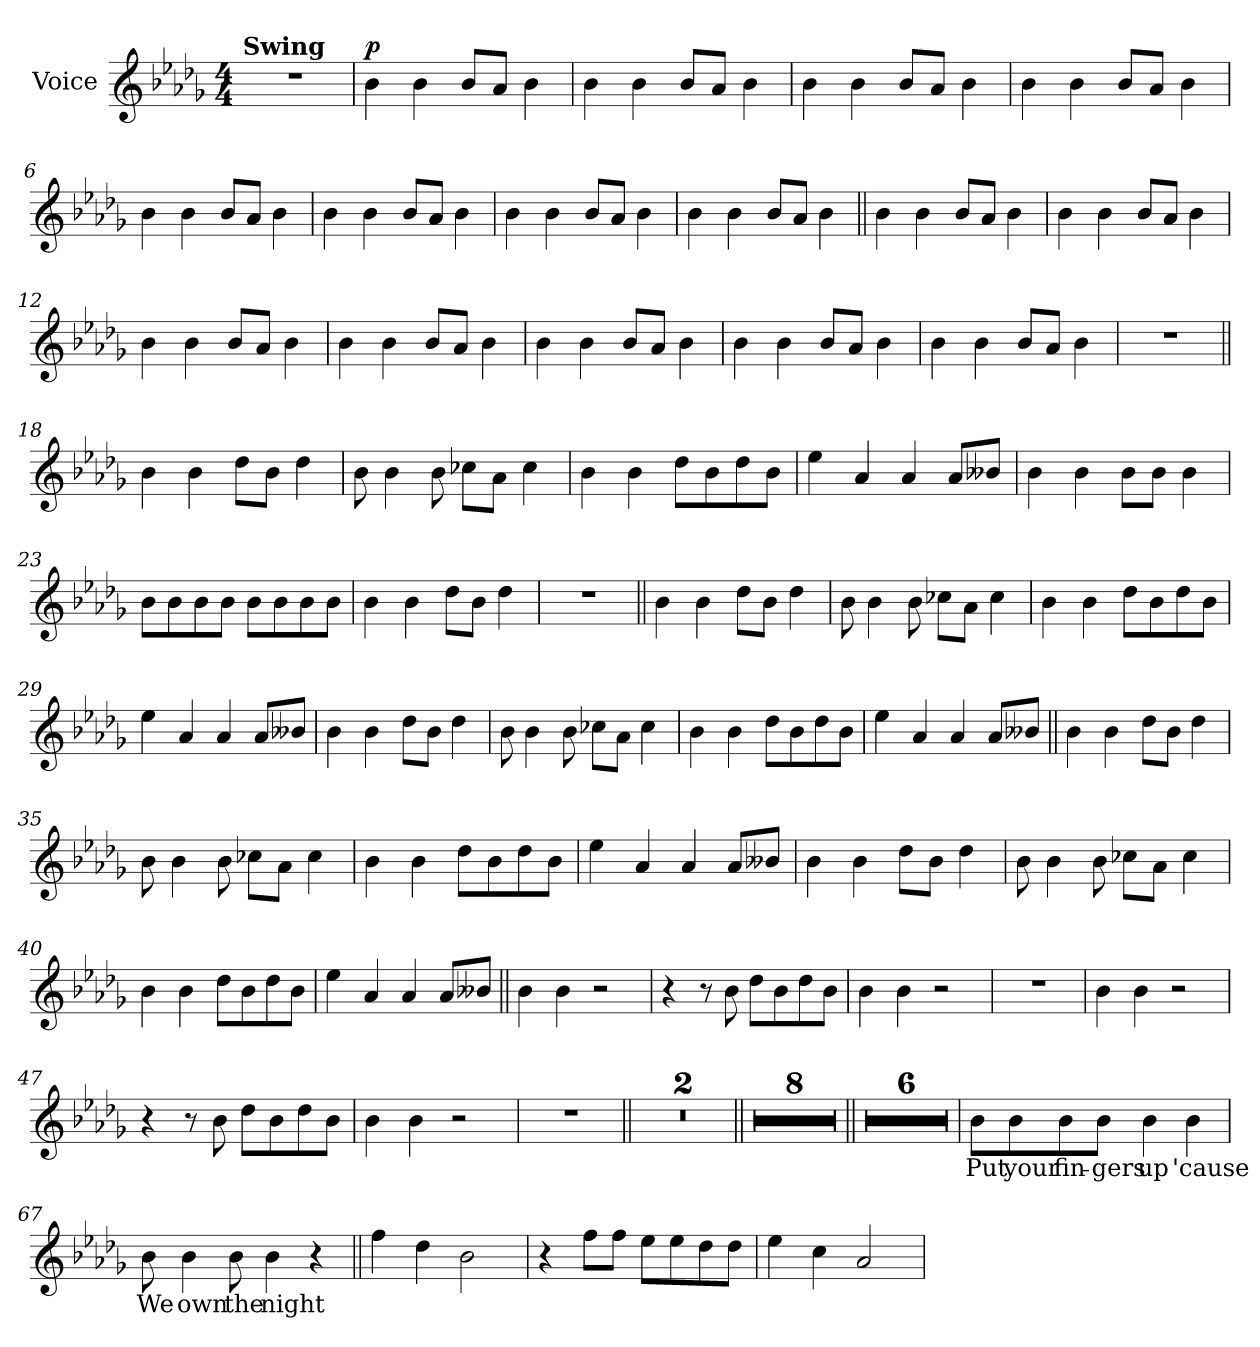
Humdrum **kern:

**kern	**text	**dynam
*part1	*part1	*part1
*staff1	*staff1	*staff1
*I"Voice	*	*
*I'Vc.	*	*
*clefG2	*	*
*k[b-e-a-d-g-]	*	*
*M4/4	*	*
*MM150	*	*
=1	=1	=1
!LO:TX:B:t=Swing	!	!
1r	.	.
=2	=2	=2
!	!	!LO:DY:b
4b-!	.	p
4b-!	.	.
8b-!L	.	.
8a-!J	.	.
4b-!	.	.
=3	=3	=3
4b-!	.	.
4b-!	.	.
8b-!L	.	.
8a-!J	.	.
4b-!	.	.
=4	=4	=4
4b-!	.	.
4b-!	.	.
8b-!L	.	.
8a-!J	.	.
4b-!	.	.
=5	=5	=5
4b-!	.	.
4b-!	.	.
8b-!L	.	.
8a-!J	.	.
4b-!	.	.
=6	=6	=6
4b-!	.	.
4b-!	.	.
8b-!L	.	.
8a-!J	.	.
4b-!	.	.
=7	=7	=7
4b-!	.	.
4b-!	.	.
8b-!L	.	.
8a-!J	.	.
4b-!	.	.
=8	=8	=8
4b-!	.	.
4b-!	.	.
8b-!L	.	.
8a-!J	.	.
4b-!	.	.
=9	=9	=9
4b-!	.	.
4b-!	.	.
8b-!L	.	.
8a-!J	.	.
4b-!	.	.
=10||	=10||	=10||
4b-!	.	.
4b-!	.	.
8b-!L	.	.
8a-!J	.	.
4b-!	.	.
=11	=11	=11
4b-!	.	.
4b-!	.	.
8b-!L	.	.
8a-!J	.	.
4b-!	.	.
=12	=12	=12
4b-!	.	.
4b-!	.	.
8b-!L	.	.
8a-!J	.	.
4b-!	.	.
=13	=13	=13
4b-!	.	.
4b-!	.	.
8b-!L	.	.
8a-!J	.	.
4b-!	.	.
=14	=14	=14
4b-!	.	.
4b-!	.	.
8b-!L	.	.
8a-!J	.	.
4b-!	.	.
=15	=15	=15
4b-!	.	.
4b-!	.	.
8b-!L	.	.
8a-!J	.	.
4b-!	.	.
=16	=16	=16
4b-!	.	.
4b-!	.	.
8b-!L	.	.
8a-!J	.	.
4b-!	.	.
=17	=17	=17
1r	.	.
=18||	=18||	=18||
4b-	.	.
4b-	.	.
8dd-L	.	.
8b-J	.	.
4dd-	.	.
=19	=19	=19
8b-	.	.
4b-	.	.
8b-	.	.
8cc-XL	.	.
8a-J	.	.
4cc-	.	.
=20	=20	=20
4b-	.	.
4b-	.	.
8dd-L	.	.
8b-	.	.
8dd-	.	.
8b-J	.	.
=21	=21	=21
4ee-	.	.
4a-	.	.
4a-	.	.
8a-L	.	.
8b--XJ	.	.
=22	=22	=22
4b-	.	.
4b-	.	.
8b-L	.	.
8b-J	.	.
4b-	.	.
=23	=23	=23
8b-L	.	.
8b-	.	.
8b-	.	.
8b-J	.	.
8b-L	.	.
8b-	.	.
8b-	.	.
8b-J	.	.
=24	=24	=24
4b-	.	.
4b-	.	.
8dd-L	.	.
8b-J	.	.
4dd-	.	.
=25	=25	=25
1r	.	.
=26||	=26||	=26||
4b-	.	.
4b-	.	.
8dd-L	.	.
8b-J	.	.
4dd-	.	.
=27	=27	=27
8b-	.	.
4b-	.	.
8b-	.	.
8cc-XL	.	.
8a-J	.	.
4cc-	.	.
=28	=28	=28
4b-	.	.
4b-	.	.
8dd-L	.	.
8b-	.	.
8dd-	.	.
8b-J	.	.
=29	=29	=29
4ee-	.	.
4a-	.	.
4a-	.	.
8a-L	.	.
8b--XJ	.	.
=30	=30	=30
4b-	.	.
4b-	.	.
8dd-L	.	.
8b-J	.	.
4dd-	.	.
=31	=31	=31
8b-	.	.
4b-	.	.
8b-	.	.
8cc-XL	.	.
8a-J	.	.
4cc-	.	.
=32	=32	=32
4b-	.	.
4b-	.	.
8dd-L	.	.
8b-	.	.
8dd-	.	.
8b-J	.	.
=33	=33	=33
4ee-	.	.
4a-	.	.
4a-	.	.
8a-L	.	.
8b--XJ	.	.
=34||	=34||	=34||
4b-	.	.
4b-	.	.
8dd-L	.	.
8b-J	.	.
4dd-	.	.
=35	=35	=35
8b-	.	.
4b-	.	.
8b-	.	.
8cc-XL	.	.
8a-J	.	.
4cc-	.	.
=36	=36	=36
4b-	.	.
4b-	.	.
8dd-L	.	.
8b-	.	.
8dd-	.	.
8b-J	.	.
=37	=37	=37
4ee-	.	.
4a-	.	.
4a-	.	.
8a-L	.	.
8b--XJ	.	.
=38	=38	=38
4b-	.	.
4b-	.	.
8dd-L	.	.
8b-J	.	.
4dd-	.	.
=39	=39	=39
8b-	.	.
4b-	.	.
8b-	.	.
8cc-XL	.	.
8a-J	.	.
4cc-	.	.
=40	=40	=40
4b-	.	.
4b-	.	.
8dd-L	.	.
8b-	.	.
8dd-	.	.
8b-J	.	.
=41	=41	=41
4ee-	.	.
4a-	.	.
4a-	.	.
8a-L	.	.
8b--XJ	.	.
=42||	=42||	=42||
4b-	.	.
4b-	.	.
2r	.	.
=43	=43	=43
4r	.	.
8r	.	.
8b-	.	.
8dd-L	.	.
8b-	.	.
8dd-	.	.
8b-J	.	.
=44	=44	=44
4b-	.	.
4b-	.	.
2r	.	.
=45	=45	=45
1r	.	.
=46	=46	=46
4b-	.	.
4b-	.	.
2r	.	.
=47	=47	=47
4r	.	.
8r	.	.
8b-	.	.
8dd-L	.	.
8b-	.	.
8dd-	.	.
8b-J	.	.
=48	=48	=48
4b-	.	.
4b-	.	.
2r	.	.
=49	=49	=49
1r	.	.
=50||	=50||	=50||
1r	.	.
=51	=51	=51
1r	.	.
=52||	=52||	=52||
1r	.	.
=53	=53	=53
1r	.	.
=54	=54	=54
1r	.	.
=55	=55	=55
1r	.	.
=56	=56	=56
1r	.	.
=57	=57	=57
1r	.	.
=58	=58	=58
1r	.	.
=59	=59	=59
1r	.	.
=60||	=60||	=60||
1r	.	.
=61	=61	=61
1r	.	.
=62	=62	=62
1r	.	.
=63	=63	=63
1r	.	.
=64	=64	=64
1r	.	.
=65	=65	=65
1r	.	.
=66	=66	=66
8b-!L	Put	.
8b-!	your	.
8b-!	fin-	.
8b-!J	-gers	.
4b-!	up	.
4b-!	'cause	.
=67	=67	=67
8b-!	We	.
4b-!	own	.
8b-!	the	.
4b-!	night	.
4r	.	.
=68||	=68||	=68||
4ff	.	.
4dd-	.	.
2b-	.	.
=69	=69	=69
4r	.	.
8ffL	.	.
8ffJ	.	.
8ee-L	.	.
8ee-	.	.
8dd-	.	.
8dd-J	.	.
=70	=70	=70
4ee-	.	.
4cc	.	.
2a-	.	.
=	=	=
*-	*-	*-
